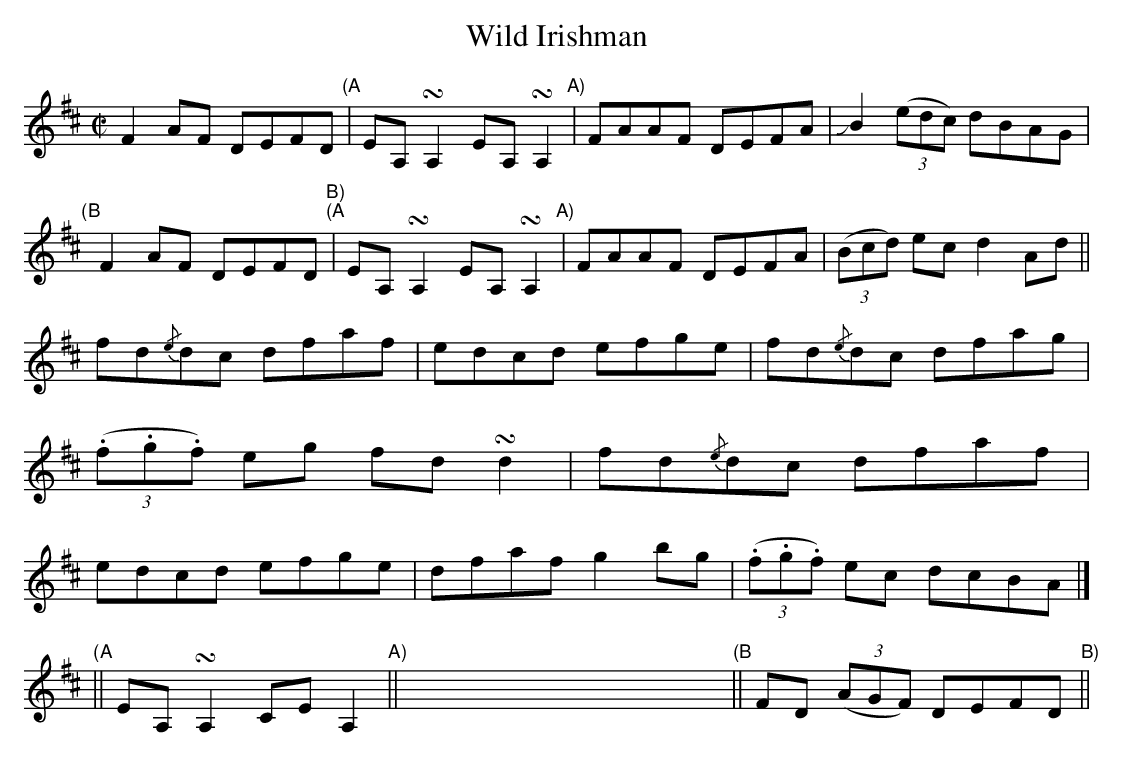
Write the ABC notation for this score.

X:1
U: ~ = !turn!
T:Wild Irishman
L:1/8
M:C|
K:D
F2 AF DEFD "(A"| EA, ~A,2 EA, ~A,2 "A)"| FAAF DEFA | JB2 ((3edc) dBAG |
"(B"[|]F2 AF DEFD "B)""(A"| EA, ~A,2 EA, ~A,2 "A)"| FAAF DEFA | ((3Bcd) ec d2 Ad ||
fd{/e}dc dfaf | edcd efge | fd{/e}dc dfag | ((3.f.g.f) eg fd ~d2 |
fd{/e}dc dfaf | edcd efge | dfaf g2 bg | ((3.f.g.f) ec dcBA |]!
"(A" || EA, ~A,2 CE A,2 "A)"||xxxx [|]xxxx"(B"||FD ((3AGF) DEFD "B)"||
